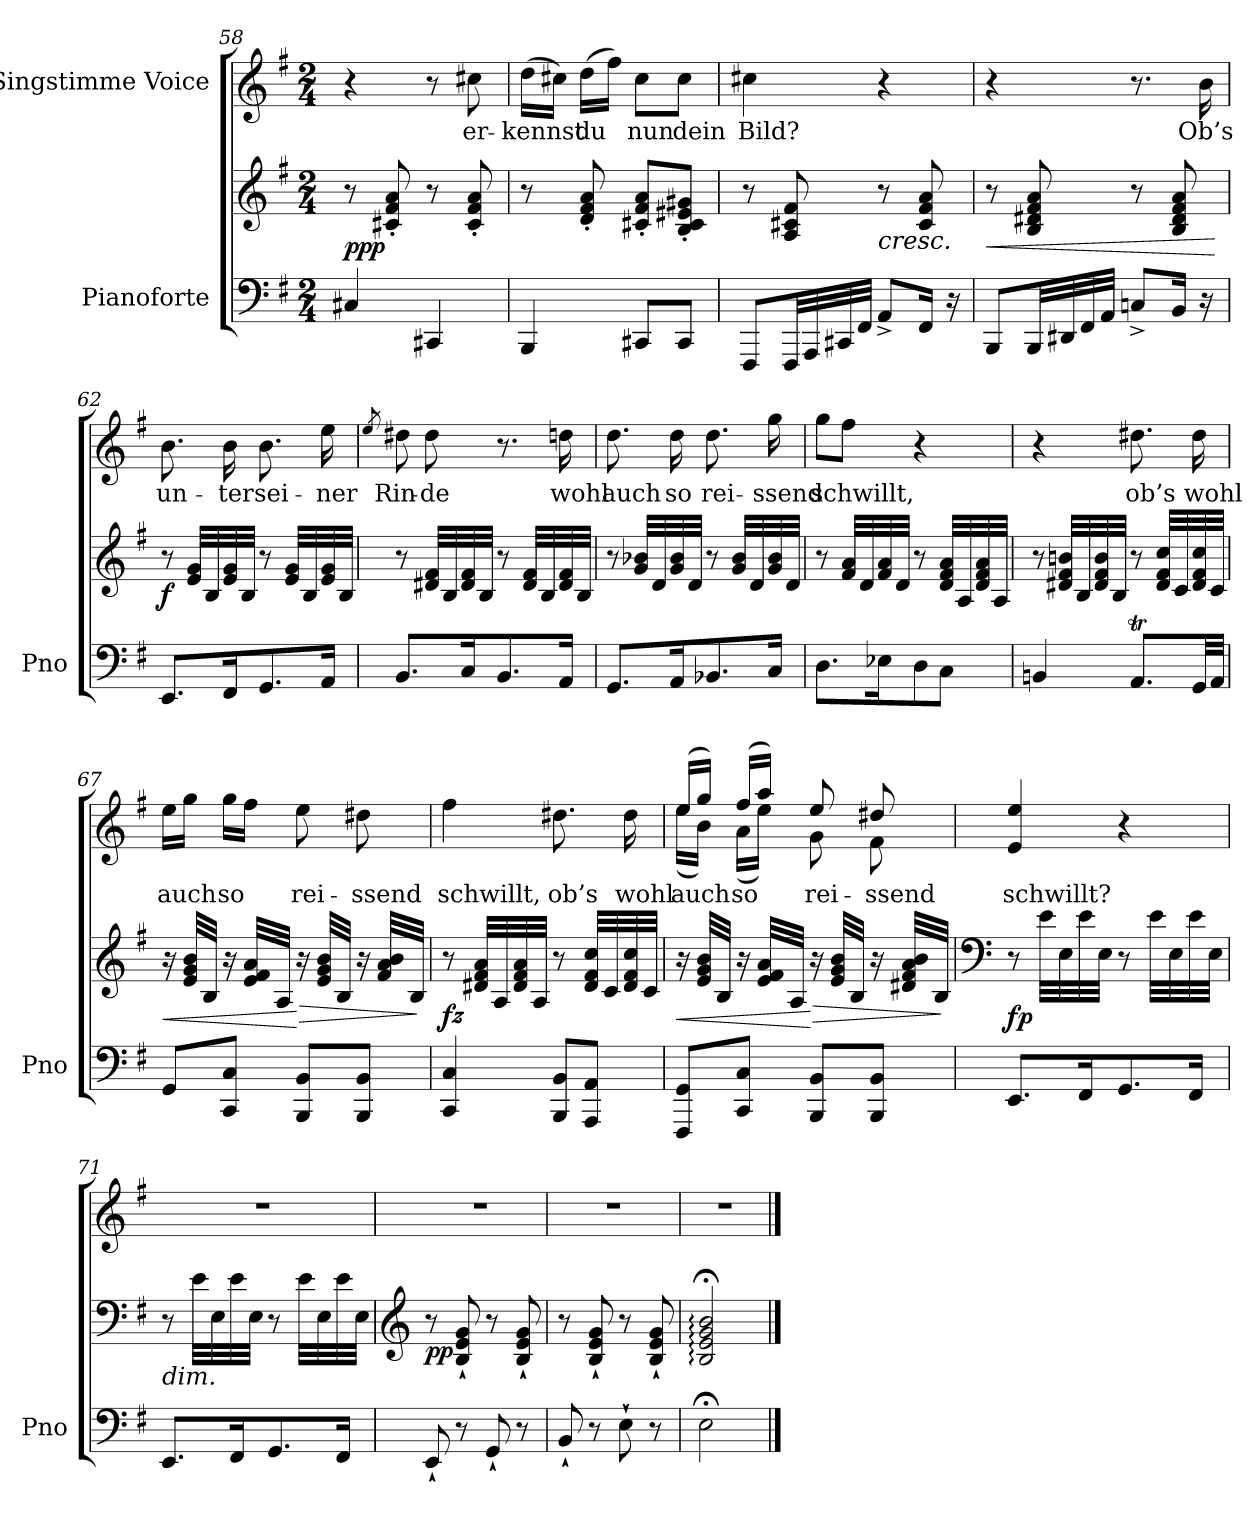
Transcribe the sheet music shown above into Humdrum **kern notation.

**kern	**kern	**dynam	**kern	**text
*part2	*part2	*part2	*part1	*part1
*staff3	*staff2	*staff2/3	*staff1	*staff1
*I"Pianoforte	*	*	*I"Singstimme Voice	*
*I'Pno	*	*	*	*
!!LO:PB:g=z
*clefF4	*clefG2	*	*clefG2	*
*k[f#]	*k[f#]	*	*k[f#]	*
*M2/4	*M2/4	*	*M2/4	*
=58	=58	=58	=58	=58
!	!	!LO:DY:b	!	!
4C#X/	8r	ppp	4r	.
.	8c#X/' 8f#/' 8a/'	.	.	.
4CC#X/	8r	.	8r	.
!	!	!	!	!LO:LY:b
.	8c#/' 8f#/' 8a/'	.	8cc#X\	er-
=59	=59	=59	=59	=59
!	!	!	!	!LO:LY:b
4BBB/	8r	.	(16dd\LL	-kennst
.	.	.	16cc#X\JJ)	.
!	!	!	!	!LO:LY:b
.	8d/' 8f#/' 8a/'	.	(16dd\LL	du
.	.	.	16ff#\JJ)	.
!	!	!	!	!LO:LY:b
8CC#X/L	8c#X/' 8f#/' 8a/'L	.	8cc#\L	nun
!	!	!	!	!LO:LY:b
8CC#/J	8B/' 8c#/' 8e#X/' 8g#X/'J	.	8cc#\J	dein
=60	=60	=60	=60	=60
!	!	!	!	!LO:LY:b
8FFF#/L	8r	.	4cc#X\	Bild?
32FFF#/LL	8A/ 8c#X/ 8f#/	.	.	.
32AAA/	.	.	.	.
32CC#X/	.	.	.	.
32FF#/JJJ	.	.	.	.
!	!LO:TX:b:i:t=cresc.	!	!	!
8AA^/L	8r	.	4r	.
16FF#/Jk	8c#/ 8f#/ 8a/	.	.	.
16r	.	.	.	.
=61	=61	=61	=61	=61
!	!	!LO:HP:b	!	!
8BBB/L	8r	<	4r	.
32BBB/LL	8B/ 8d#X/ 8f#/ 8a/	.	.	.
32DD#X/	.	.	.	.
32FF#/	.	.	.	.
32AA/JJJ	.	.	.	.
8Cn^/L	8r	.	8.r	.
16BB/Jk	8B/ 8d#/ 8f#/ 8a/	.	.	.
!	!	!	!	!LO:LY:b
16r	.	.	16b\	Ob’s
.	.	[	.	.
!!LO:LB:g=z
=62	=62	=62	=62	=62
!	!	!LO:DY:b	!	!LO:LY:b
8.EE/L	8r	f	8.b\	un-
.	32e/ 32g/LLL	.	.	.
.	32B/	.	.	.
!	!	!	!	!LO:LY:b
16FF#/K	32e/ 32g/	.	16b\	-ter
.	32B/JJJ	.	.	.
!	!	!	!	!LO:LY:b
8.GG/	8r	.	8.b\	sei-
.	32e/ 32g/LLL	.	.	.
.	32B/	.	.	.
!	!	!	!	!LO:LY:b
16AA/Jk	32e/ 32g/	.	16ee\	-ner
.	32B/JJJ	.	.	.
!!LO:LB:g=z
=63	=63	=63	=63	=63
.	.	.	8qee/	.
!	!	!	!	!LO:LY:b
8.BB/L	8r	.	8dd#X\	Rin-
!	!	!	!	!LO:LY:b
.	32d#X/ 32f#/LLL	.	8dd#\	-de
.	32B/	.	.	.
16C/K	32d#/ 32f#/	.	.	.
.	32B/JJJ	.	.	.
8.BB/	8r	.	8.r	.
.	32d#/ 32f#/LLL	.	.	.
.	32B/	.	.	.
!	!	!	!	!LO:LY:b
16AA/Jk	32d#/ 32f#/	.	16ddn\	wohl
.	32B/JJJ	.	.	.
=64	=64	=64	=64	=64
!	!	!	!	!LO:LY:b
8.GG/L	8r	.	8.dd\	auch
.	32g/ 32b-X/LLL	.	.	.
.	32d/	.	.	.
!	!	!	!	!LO:LY:b
16AA/K	32g/ 32b-/	.	16dd\	so
.	32d/JJJ	.	.	.
!	!	!	!	!LO:LY:b
8.BB-X/	8r	.	8.dd\	rei-
.	32g/ 32b-/LLL	.	.	.
.	32d/	.	.	.
!	!	!	!	!LO:LY:b
16C/Jk	32g/ 32b-/	.	16gg\	-ssend
.	32d/JJJ	.	.	.
=65	=65	=65	=65	=65
!	!	!	!	!LO:LY:b
8.D\L	8r	.	8gg\L	schwillt,
.	32f#/ 32a/LLL	.	8ff#\J	.
.	32d/	.	.	.
16E-X\K	32f#/ 32a/	.	.	.
.	32d/JJJ	.	.	.
8D\	8r	.	4r	.
8C\J	32d/ 32f#/ 32a/LLL	.	.	.
.	32A/	.	.	.
.	32d/ 32f#/ 32a/	.	.	.
.	32A/JJJ	.	.	.
!!LO:LB:g=z
=66	=66	=66	=66	=66
4BBn/	8r	.	4r	.
.	32d#X/ 32f#/ 32bn/LLL	.	.	.
.	32B/	.	.	.
.	32d#/ 32f#/ 32b/	.	.	.
.	32B/JJJ	.	.	.
!	!	!	!	!LO:LY:b
8.AAT/L	8r	.	8.dd#X\	ob’s
.	32d#/ 32f#/ 32cc/LLL	.	.	.
.	32c/	.	.	.
!	!	!	!	!LO:LY:b
32GG/LL	32d#/ 32f#/ 32cc/	.	16dd#\	wohl
32AA/JJJ	32c/JJJ	.	.	.
!!LO:LB:g=z
=67	=67	=67	=67	=67
!	!	!LO:HP:b	!	!LO:LY:b
8GG/L	16r	<	16ee\LL	auch
.	32e/ 32g/ 32b/LLL	.	16gg\JJ	.
.	32B/JJJ	.	.	.
!	!	!	!	!LO:LY:b
8CC/ 8C/J	16r	.	16gg\LL	so
.	32e/ 32f#/ 32a/LLL	.	16ff#\JJ	.
.	32A/JJJ	.	.	.
!	!	!LO:HP:n=1:b	!	!LO:LY:b
8BBB/ 8BB/L	16r	[ >	8ee\	rei-
.	32e/ 32g/ 32b/LLL	.	.	.
.	32B/JJJ	.	.	.
!	!	!	!	!LO:LY:b
8BBB/ 8BB/J	16r	.	8dd#X\	-ssend
.	32f#/ 32a/ 32b/LLL	.	.	.
.	32B/JJJ	.	.	.
.	.	]	.	.
=68	=68	=68	=68	=68
!	!	!LO:DY:b	!	!LO:LY:b
4CC/ 4C/	8r	fz	4ff#\	schwillt,
.	32d#X/ 32f#/ 32a/LLL	.	.	.
.	32A/	.	.	.
.	32d#/ 32f#/ 32a/	.	.	.
.	32A/JJJ	.	.	.
!	!	!	!	!LO:LY:b
8BBB/ 8BB/L	8r	.	8.dd#X\	ob’s
8AAA/ 8AA/J	32d#/ 32f#/ 32cc/LLL	.	.	.
.	32c/	.	.	.
!	!	!	!	!LO:LY:b
.	32d#/ 32f#/ 32cc/	.	16dd#\	wohl
.	32c/JJJ	.	.	.
=69	=69	=69	=69	=69
!	!	!LO:HP:b	!	!LO:LY:b
*	*	*	*^	*
8FFF#/ 8GG/L	16r	<	(16ee/LL	(16ee\LL	auch
.	32e/ 32g/ 32b/LLL	.	16gg/JJ)	16b\JJ)	.
.	32B/JJJ	.	.	.	.
!	!	!	!	!	!LO:LY:b
8CC/ 8C/J	16r	.	(16ff#/LL	(16a\LL	so
.	32e/ 32f#/ 32a/LLL	.	16aa/JJ)	16ee\JJ)	.
.	32A/JJJ	.	.	.	.
!	!	!LO:HP:n=1:b	!	!	!LO:LY:b
8BBB/ 8BB/L	16r	[ >	8ee/	8g\	rei-
.	32e/ 32g/ 32b/LLL	.	.	.	.
.	32B/JJJ	.	.	.	.
!	!	!	!	!	!LO:LY:b
8BBB/ 8BB/J	16r	.	8dd#X/	8f#\	-ssend
.	32d#X/ 32f#/ 32a/ 32b/LLL	.	.	.	.
.	32B/JJJ	.	.	.	.
*	*	*	*v	*v	*
.	.	]	.	.
!!LO:PB:g=z
=70	=70	=70	=70	=70
*	*clefF4	*	*	*
!	!	!LO:DY:b	!	!LO:LY:b
8.EE/L	8r	fp	4e/ 4ee/	schwillt?
.	32e\LLL	.	.	.
.	32E\	.	.	.
16FF#/K	32e\	.	.	.
.	32E\JJJ	.	.	.
8.GG/	8r	.	4r	.
.	32e\LLL	.	.	.
.	32E\	.	.	.
16FF#/Jk	32e\	.	.	.
.	32E\JJJ	.	.	.
=71	=71	=71	=71	=71
!	!LO:TX:b:i:t=dim.	!	!	!
8.EE/L	8r	.	2r	.
.	32e\LLL	.	.	.
.	32E\	.	.	.
16FF#/K	32e\	.	.	.
.	32E\JJJ	.	.	.
8.GG/	8r	.	.	.
.	32e\LLL	.	.	.
.	32E\	.	.	.
16FF#/Jk	32e\	.	.	.
.	32E\JJJ	.	.	.
=72	=72	=72	=72	=72
*	*clefG2	*	*	*
!	!	!LO:DY:b	!	!
8EE`/	8r	pp	2r	.
8r	8B/` 8e/` 8g/`	.	.	.
8GG`/	8r	.	.	.
8r	8B/` 8e/` 8g/`	.	.	.
=73	=73	=73	=73	=73
8BB`/	8r	.	2r	.
8r	8B/` 8e/` 8g/`	.	.	.
8E`\	8r	.	.	.
8r	8B/` 8e/` 8g/`	.	.	.
=74	=74	=74	=74	=74
2E:;<\	2B/:;< 2e/:;< 2g/:;< 2b/:;<	.	2r	.
==	==	==	==	==
*-	*-	*-	*-	*-
